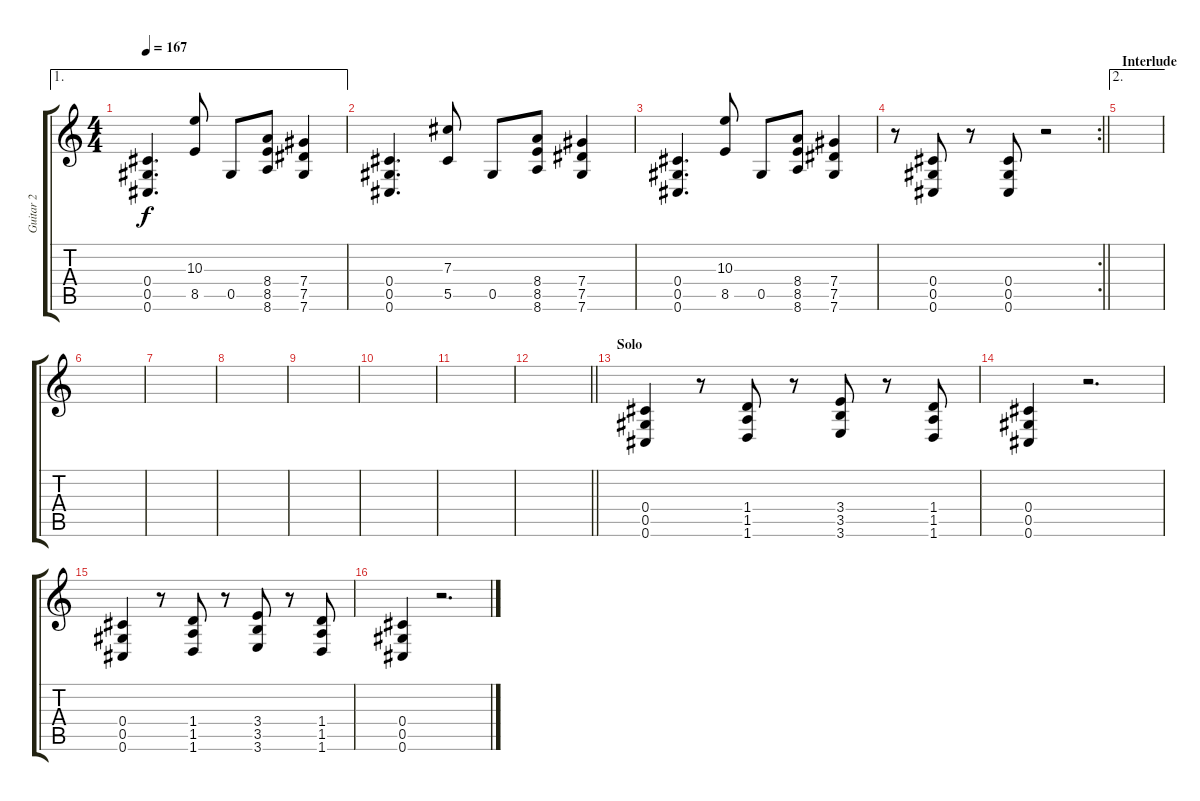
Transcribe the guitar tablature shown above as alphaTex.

\track ("Guitar 2" "Guitar 2") {instrument distortionguitar}
\staff {score tabs}
\tuning (Eb4 Bb3 Gb3 Db3 Ab2 Db2) {hide}
\ae 1
\ts (4 4)
\tempo 167
\clef g2
\ks c
(0.4 0.5 0.6).4{d dy f} (10.3 8.5).8 0.5.8 (8.4 8.5 8.6).8 (7.4 7.5 7.6).4 |
(0.4 0.5 0.6).4{d} (7.3 5.5).8 0.5.8 (8.4 8.5 8.6).8 (7.4 7.5 7.6).4 |
(0.4 0.5 0.6).4{d} (10.3 8.5).8 0.5.8 (8.4 8.5 8.6).8 (7.4 7.5 7.6).4 |
\rc 2
\barLineRight lightlight
r.8 (0.4 0.5 0.6).8 r.8 (0.4 0.5 0.6).8 r.2 |
\ae 2
\section ("" "Interlude")
|
|
|
|
|
|
|
\barLineRight lightlight
|
\section ("" "Solo")
(0.4 0.5 0.6).4{volume 13} r.8 (1.4 1.5 1.6).8 r.8 (3.4 3.5 3.6).8 r.8 (1.4 1.5 1.6).8 |
(0.4 0.5 0.6).4 r.2{d} |
(0.4 0.5 0.6).4 r.8 (1.4 1.5 1.6).8 r.8 (3.4 3.5 3.6).8 r.8 (1.4 1.5 1.6).8 |
(0.4 0.5 0.6).4 r.2{d}
